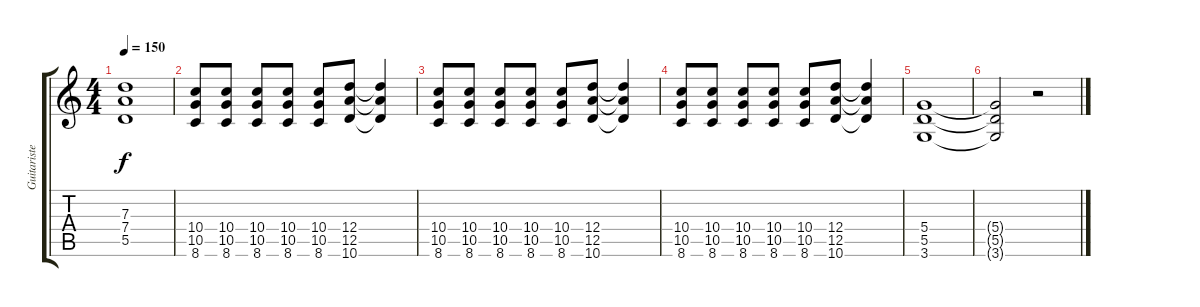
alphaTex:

\track ("Guitariste rythmique" "Guitariste") {instrument overdrivenguitar}
\staff {score tabs}
\tuning (E4 B3 G3 D3 A2 E2) {hide}
\ts (4 4)
\tempo 150
\clef g2
\ks c
(7.3 7.4 5.5).1{dy f} |
(10.4 10.5 8.6).8 (10.4 10.5 8.6).8 (10.4 10.5 8.6).8 (10.4 10.5 8.6).8 (10.4 10.5 8.6).8 (12.4 12.5 10.6).8 (12.4{t} 12.5{t} 10.6{t}).4 |
(10.4 10.5 8.6).8 (10.4 10.5 8.6).8 (10.4 10.5 8.6).8 (10.4 10.5 8.6).8 (10.4 10.5 8.6).8 (12.4 12.5 10.6).8 (12.4{t} 12.5{t} 10.6{t}).4 |
(10.4 10.5 8.6).8 (10.4 10.5 8.6).8 (10.4 10.5 8.6).8 (10.4 10.5 8.6).8 (10.4 10.5 8.6).8 (12.4 12.5 10.6).8 (12.4{t} 12.5{t} 10.6{t}).4 |
(5.4 5.5 3.6).1 |
(5.4{t} 5.5{t} 3.6{t}).2 r.2
